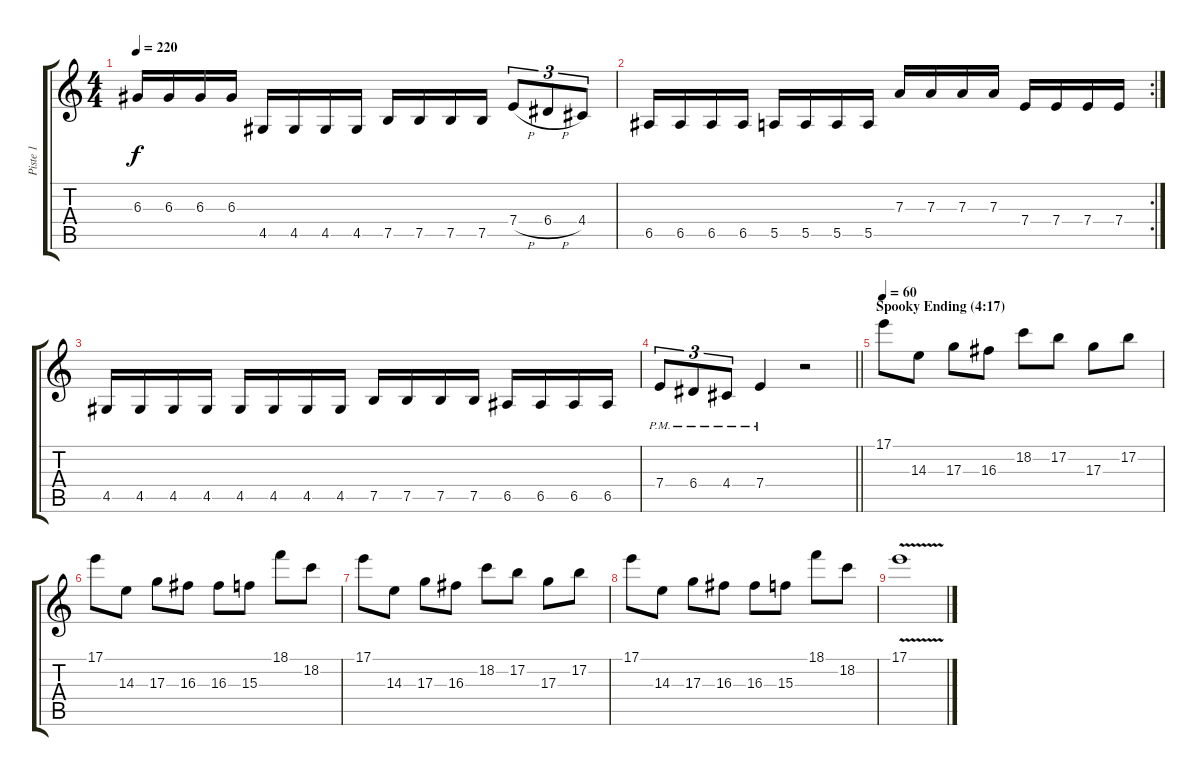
\track ("Piste 1" "Piste 1") {instrument distortionguitar}
\staff {score tabs}
\tuning (B3 Gb3 D3 A2 E2 B1) {hide}
\ts (4 4)
\tempo 220
\clef g2
\ks c
6.3.16{dy f} 6.3.16 6.3.16 6.3.16 4.5.16 4.5.16 4.5.16 4.5.16 7.5.16 7.5.16 7.5.16 7.5.16 7.4{h}.8{tu (3 2)} 6.4{h}.8{tu (3 2)} 4.4.8{tu (3 2)} |
\rc 2
6.5.16 6.5.16 6.5.16 6.5.16 5.5.16 5.5.16 5.5.16 5.5.16 7.3.16 7.3.16 7.3.16 7.3.16 7.4.16 7.4.16 7.4.16 7.4.16 |
4.5.16 4.5.16 4.5.16 4.5.16 4.5.16 4.5.16 4.5.16 4.5.16 7.5.16 7.5.16 7.5.16 7.5.16 6.5.16 6.5.16 6.5.16 6.5.16 |
\barLineRight lightlight
7.4{pm}.8{tu (3 2)} 6.4{pm}.8{tu (3 2)} 4.4{pm}.8{tu (3 2)} 7.4{pm}.4 r.2 |
\section ("" "Spooky Ending (4:17)")
\tempo 60
17.1.8{volume 8 balance 8 instrument acousticguitarnylon} 14.3.8 17.3.8 16.3.8 18.2.8 17.2.8 17.3.8 17.2.8 |
17.1.8 14.3.8 17.3.8 16.3.8 16.3.8 15.3.8 18.1.8 18.2.8 |
17.1.8 14.3.8 17.3.8 16.3.8 18.2.8 17.2.8 17.3.8 17.2.8 |
17.1.8 14.3.8 17.3.8 16.3.8 16.3.8 15.3.8 18.1.8 18.2.8 |
17.1{v}.1
